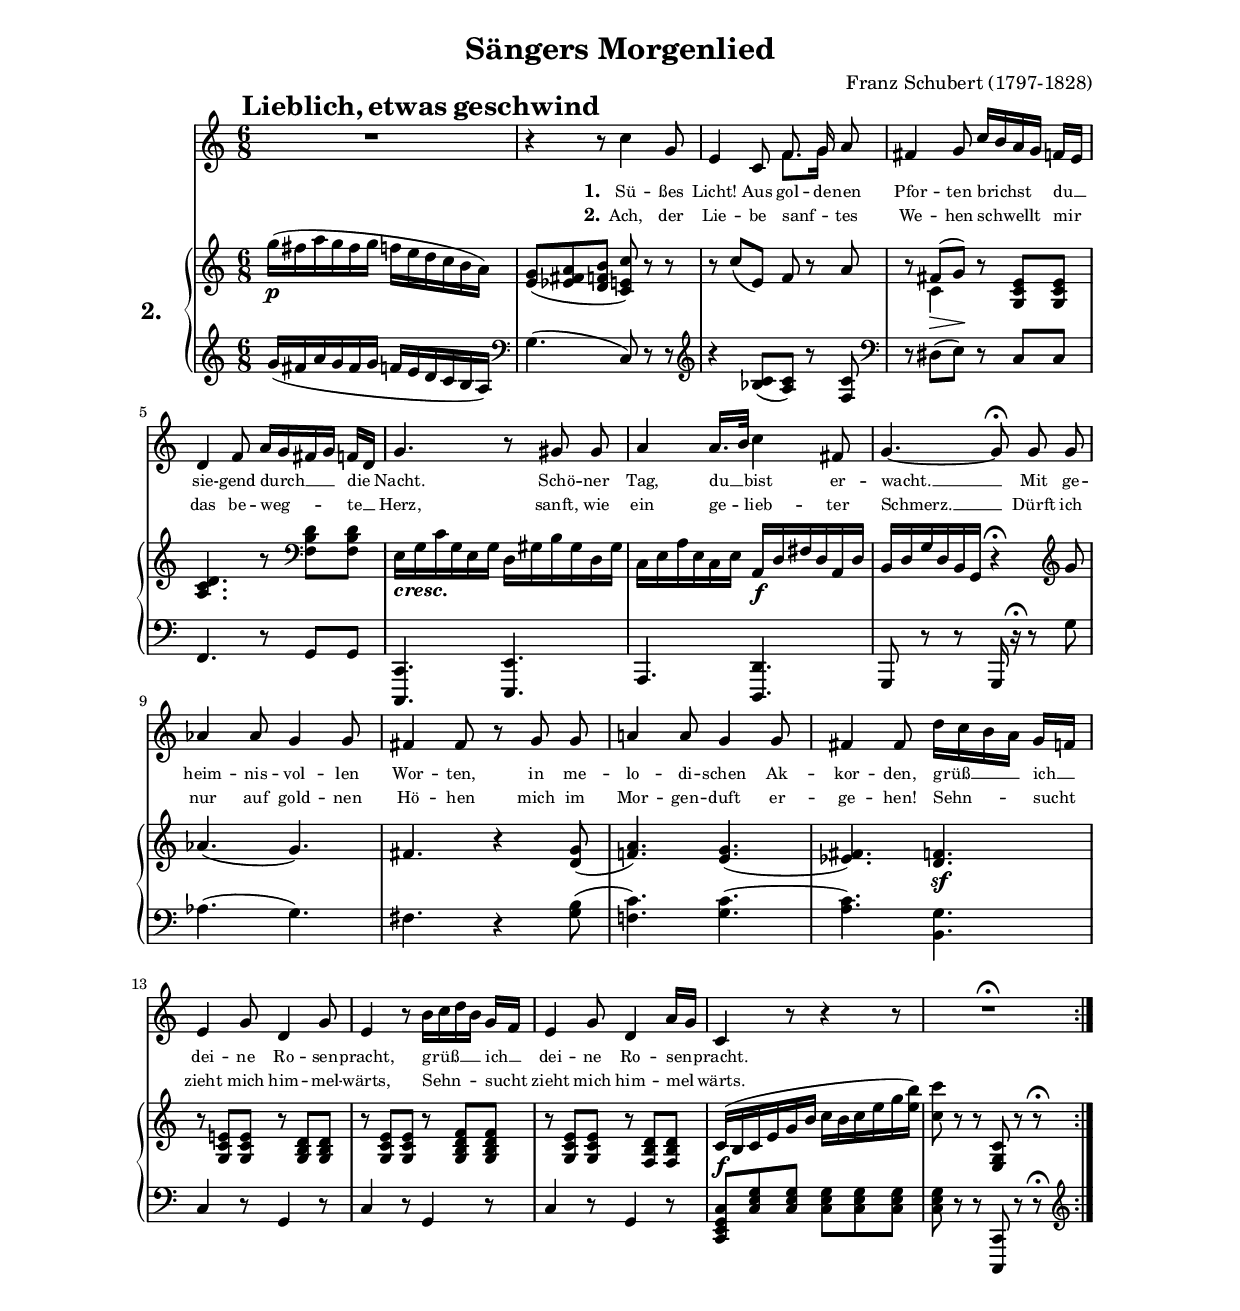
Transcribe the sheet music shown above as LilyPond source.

\header {
    title = "Sängers Morgenlied"
    composer = "Franz Schubert (1797-1828)"
    date = "27. Februar 1815"
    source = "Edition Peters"
    editor = "Paul Losse"
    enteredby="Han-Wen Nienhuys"
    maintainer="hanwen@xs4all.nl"

    texidoc = "The source is a rather tightly set Peters in Edition is
    a heavy font. The Peters edition (4622c) was `herausgegeben' by
    Paul Losse, whose name also appears on a 1956 edition of some
    other music. Strictly speaking, his edititorial enhancements will
    not be in the PD - but I am assuming there are no notable ones in
    this small piece.

    The original compresses the entire music onto a single page, in 4
    systems.  Lily does so too if you tune down spacing-increment, but
    chooses line breaks differently.

    Further manual tweaks: the slur in measure 12 has been flattened
manually. The beam in measure 3, left-hand, technically is wrong, but
has been added following the original. The crescendo in measure 4 has
been lowered

"

}

\version "2.11.61"
manuscriptBreak = { \break }



#(set-global-staff-size (/ (* 5.8 72.27) 25.4))

\paper  {
%#(set-global-staff-size (* 5.8 mm))
    line-width = #(* mm 160)
    indent = 8\mm
    interscoreline = 2.\mm
    between-system-space = 15\mm
    ragged-bottom = ##t 
    }

modernAccidentals = {
  \set Staff.extraNatural =  ##f
  \set Staff.autoAccidentals =  #'(Staff (same-octave . 1) (any-octave . 0))
  \set Staff.autoCautionaries =  #'()  
}


melody =    \relative c'' \repeat volta 2 \new Voice = "singer" {
    \time 6/8
    \autoBeamOff
    s1*0^\markup { \bold \large\larger\larger { \hspace #-3.0 Lieblich, etwas geschwind } }
  R2.
  r4 r8 c4 g8 |
  e4 c8
    <<
	\new Voice { \stemUp f8. g16 }
	{ \stemDown f8.[ g16] } >> \stemNeutral a8 |
  fis4  g8 c16[ b a g] f[ e] |
  d4 f8 a16[ g fis g] f[ d] |
  g4. r8 gis gis |
  a4 a16.[ b32] c4 fis,8 |
  g4.~ g8-\fermata g8 g |
  as4 as8 g4 g8 |
  fis4 fis8 r8 g g  |
  a!4 a8 g4 g8 |
  fis4 fis8 d'16[ c b a] g[ f] |
  e4 g8 d4 g8 e4 r8 b'16[ c d b] g[ f] |
  e4 g8 d4 a'16[ g] |
  c,4 r8 r4 r8 |

    % TODO : make \fermata work. 
  R2.^\fermataMarkup 
}


ignoreMelisma =	\set ignoreMelismata = ##t
ignoreMelismaOff = \unset ignoreMelismata 


firstVerse = \lyricmode {
    \set stanza = "1."
    
    Sü -- ßes Licht! Aus
    \ignoreMelisma
    gol --
    \ignoreMelismaOff

    de -- nen  Pfor -- ten brichst du __ \manuscriptBreak | 
    sie -- gend durch __ die Nacht. Schö -- ner Tag, du __ bist er -- wacht. __ Mit ge -- |
    \manuscriptBreak
    heim -- nis -- vol -- len Wor -- ten, in me -- lo -- di -- schen Ak -- kor -- den, grüß __ ich __ \manuscriptBreak |
    dei -- ne Ro -- sen -- pracht, grüß __ ich __ dei -- ne Ro -- sen -- pracht. 
    }

secondVerse = \lyricmode {
    \set stanza = "2."
    Ach, der Lie -- be sanf
    -- tes We -- hen schwellt mir |
    das be -- weg -- te __ Herz, sanft, wie ein ge -- lieb -- ter Schmerz. __ Dürft ich | 
    nur auf gold -- nen Hö -- hen mich im Mor -- gen -- duft er -- ge -- hen! Sehn -- sucht |
    zieht mich him -- mel -- wärts, Sehn -- sucht zieht mich him -- mel -- wärts.
    }

pianoRH =  \relative c''' \repeat volta 2 {
    #(set-accidental-style 'modern)
    g16(_\p fis a g fis g f e d c b a ) | 
    <g e>8( <es fis a> <d f b> <c e c'>) r8 r | 
    r8 c'( e,) f r a |
    \once \override DynamicLineSpanner   #'padding =#3
    r8 << { s8 s8 }  << { fis(\> g)\!
			    } \\ { c,4 } >> >> r8 <e c g> <e c g> |
    <d c a>4. r8 \clef bass  <d b f> <d b f> |
    e,16_" "_\markup { \bold\italic cresc. } g c g e g d gis b gis d gis |
    c, e a e c e a,-\f d fis d a d |
    b d g  d b g r4\fermata \clef treble g''8 |
    as4.( g 4.) | fis4. r4 <d g>8 ( |
    <f a>4.) <e g>4.( <es fis> ) <d f>\sf |
    r8 <e c g> <e c g> r <d b g > <d b g> |
    r <e c g> <e c g> r <f d b g> <f d b g> |
    r <e c g> <e c g> r <d b f> <d b f> |
    c16(_\f b c e g b c b c e g <e b'>) |
    <c c'>8 r r <c, g e>8 r r\fermata |  
}

pianoLH =  \relative c'' \repeat volta 2 {
    #(set-accidental-style 'modern)
    g16( fis a g fis g f e d c b a) | 
    \clef bass g4.( c,8) r r
    \clef treble r4 <bes' c>8([ <a c>)] r <f c'> |
    \clef bass r8 dis( e) r c c |
    f,4. r8 g g |
    <c, c,>4. <e e,>4. |
    a,4. <d d,>4. |
    g,8 r r g16 r16\fermata r8 g''8 |
    as4.( g ) |
    fis r4 <g b>8( |
    <f c'>4.)

    \once \override Slur  #'height-limit = #1.0

    <g c>4.( | <a c>4.) <g b,> |
    c,4 r8 g4 r8 |
    c4 r8 g4 r8 |
    c4 r8 g4 r8 |
    <c g e c>8 <c e g> <c e g>     <c e g> <c e g> <c e g> |
    <c e g> r r <c, c,>8 r r\fermata \clef treble
    }

\book {
    \score {
	<< \time 6/8
	   \new Staff <<
	       \context Staff #(set-accidental-style 'modern)
	       \melody >>
	   \lyricsto "singer" \new Lyrics \firstVerse
	   \lyricsto "singer" \new Lyrics \secondVerse
	   \new PianoStaff << 
	       \set PianoStaff.instrumentName = \markup {
		   \bold
		   \larger\larger\larger\larger \huge "2.  " }
	       \new Staff \pianoRH
	       \new Staff \pianoLH
	   >> 
       >>

	\layout {
	    \context {
		\Lyrics
		\override VerticalAxisGroup #'minimum-Y-extent = #'(-0.5 . 2.5)
		\override LyricText #'font-size = #-1
	    }
	    \context {
		\Score
		\override Beam #'thickness = #0.55
		\override SpacingSpanner #'spacing-increment = #1.0
		\override Slur #'height-limit = #1.5
	    }
	}
	\midi {
	  \context {
	    \Score
	    tempoWholesPerMinute = #(ly:make-moment 70 4)
	  }
	}
    }
}

